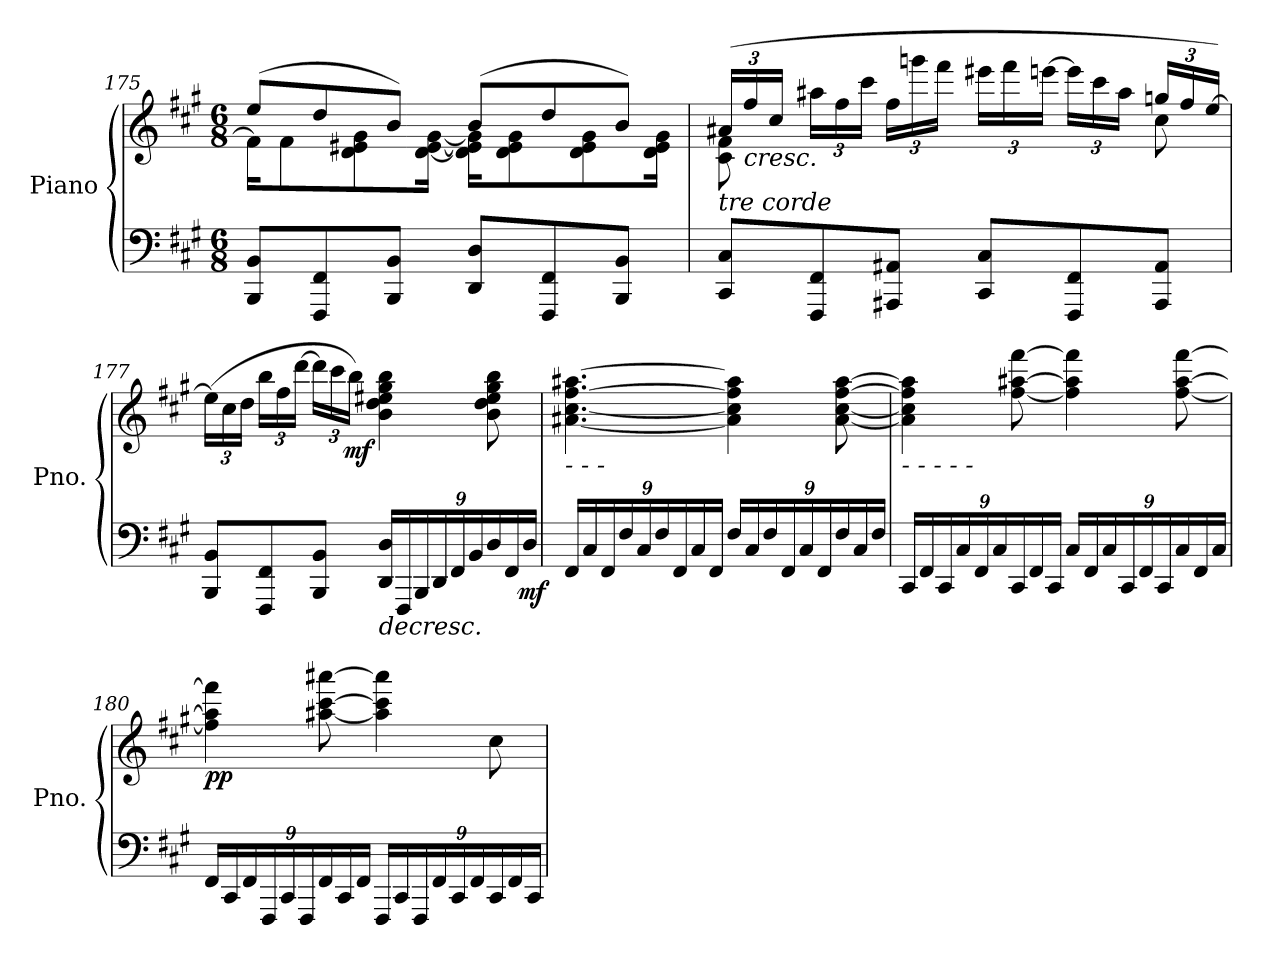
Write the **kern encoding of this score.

**kern	**kern	**dynam
*part1	*part1	*part1
*staff2	*staff1	*staff1/2
*I"Piano	*	*
*I'Pno.	*	*
!!LO:LB:g=z
*clefF4	*clefG2	*
*k[f#c#g#]	*k[f#c#g#]	*
*M6/8	*M6/8	*
=175	=175	=175
*	*^	*
8BBB/ 8BB/L	(>8ee/L	16f#\KL]	.
.	.	8f#\	.
8FFF#/ 8FF#/	8dd/	.	.
.	.	8d\ 8e#X\ 8g#\	.
8BBB/ 8BB/J	8b/J)	.	.
.	.	[16d\ [16e#\ [16g#\Jk	.
8DD/ 8D/L	(>8b/L	16d\] 16e#\] 16g#\]KL	.
.	.	8d\ 8e#\ 8g#\	.
8FFF#/ 8FF#/	8dd/	.	.
.	.	8d\ 8e#\ 8g#\	.
8BBB/ 8BB/J	8b/J)	.	.
.	.	16d\ 16e#\ 16g#\Jk	.
!!LO:PB:g=z	!!
=176	=176	=176	=176
*	*Xbrackettup	*	*
!	!LO:TX:b:i:t=tre corde	!	!
8CC#/ 8C#/L	(>24a#X/LL	8c#\ 8f#\	.
!	!	!	!LO:HP:b
.	24ff#/	.	<
.	24cc#/JJ	.	.
8FFF#/ 8FF#/	24aa#X\LL	2ryy	.
.	24ff#\	.	.
.	24ccc#\JJ	.	.
8AAA#X/ 8AA#X/J	24ff#\LL	.	.
.	24gggn\	.	.
.	24fff#\JJ	.	.
8CC#/ 8C#/L	24eee#X\LL	.	.
.	24fff#\	.	.
.	[24eeen\JJ	.	.
8FFF#/ 8FF#/	24eee\LL]	.	.
.	24ccc#\	.	.
.	24aa#\JJ	.	.
8AAA#/ 8AA#/J	24ggn/LL	8cc#\	.
.	24ff#/	.	.
.	[24ee/JJ)	.	.
*	*v	*v	*
=177	=177	=177
8BBB/ 8BB/L	(>24ee\LL]	.
.	24cc#\	.
.	24dd\JJ	.
8FFF#/ 8FF#/	24bb\LL	.
.	24ff#\	.
.	[24ddd\JJ	.
8BBB/ 8BB/J	24ddd\LL]	.
.	24ccc#\	.
!	!	!LO:DY:b
.	24bb\JJ)	mf
*Xbrackettup	*	*
!	!	!LO:HP:b=2
24DD/ 24D/LL	4b\ 4dd\ 4ee#X\ 4gg#\ 4bb\	>
24FFF#/	.	.
24BBB/	.	.
24DD/	.	.
24FF#/	.	.
24BB/	.	.
24D/	8b\ 8dd\ 8ee#\ 8gg#\ 8bb\	.
24FF#/	.	.
!	!	!LO:DY:n=1:b=2
24D/JJ	.	[ mf
!!LO:LB:g=z
=178	=178	=178
!	!LO:TX:b:i:t=-             -             -	!
24FF#/LL	[4.a#X\ [4.cc#\ [4.ff#\ [4.aa#X\	.
24C#/	.	.
24FF#/	.	.
24F#/	.	.
24C#/	.	.
24F#/	.	.
24FF#/	.	.
24C#/	.	.
24FF#/JJ	.	.
24F#/LL	4a#\] 4cc#\] 4ff#\] 4aa#\]	.
24C#/	.	.
24F#/	.	.
24FF#/	.	.
24C#/	.	.
24FF#/	.	.
24F#/	[8a#\ [8cc#\ [8ff#\ [8aa#\	.
24C#/	.	.
24F#/JJ	.	.
!!LO:LB:g=z
=179	=179	=179
!	!LO:TX:b:i:t=-            -            -             -            -	!
24CC#/LL	4a#\] 4cc#\] 4ff#\] 4aa#\]	.
24FF#/	.	.
24CC#/	.	.
24C#/	.	.
24FF#/	.	.
24C#/	.	.
24CC#/	[8ff#\ [8aa#X\ [8fff#\	.
24FF#/	.	.
24CC#/JJ	.	.
24C#/LL	4ff#\] 4aa#\] 4fff#\]	.
24FF#/	.	.
24C#/	.	.
24CC#/	.	.
24FF#/	.	.
24CC#/	.	.
24C#/	[8ff#\ [8aa#\ [8fff#\	.
24FF#/	.	.
24C#/JJ	.	.
.	.	]
=180	=180	=180
*	*MM43	*
!	!	!LO:DY:b
24FF#/LL	4ff#\] 4aa#\] 4fff#\]	pp
24CC#/	.	.
24FF#/	.	.
24FFF#/	.	.
24CC#/	.	.
24FFF#/	.	.
*	*MM42	*
24FF#/	[8aa#X\ [8ccc#\ [8aaa#X\	.
24CC#/	.	.
24FF#/JJ	.	.
*	*MM41	*
24FFF#/LL	4aa#\] 4ccc#\] 4aaa#\]	.
24CC#/	.	.
24FFF#/	.	.
24FF#/	.	.
24CC#/	.	.
24FF#/	.	.
*	*MM30	*
24CC#/	8cc#\	.
24FF#/	.	.
24CC#/JJ	.	.
=	=	=
*-	*-	*-
